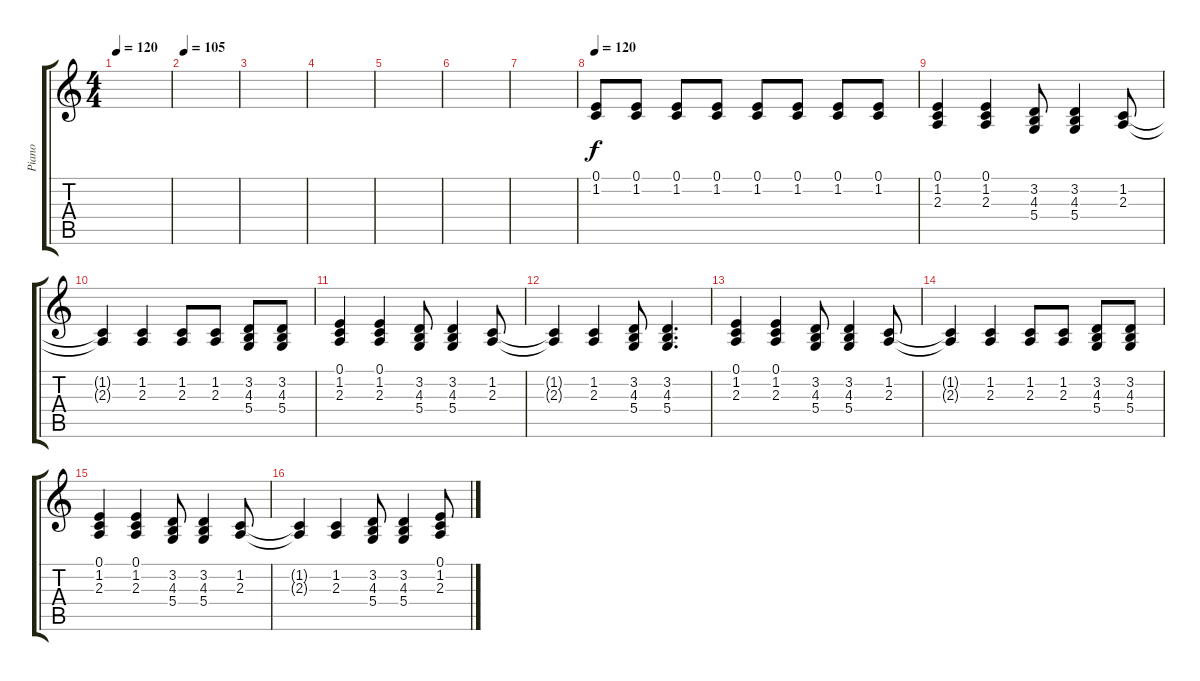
\track ("Piano" "Piano") {instrument brightacousticpiano}
\staff {score tabs}
\tuning (E4 B3 G3 D3 A2 E2) {hide}
\ts (4 4)
\tempo 120
\clef g2
\ks c
|
\tempo 105
|
|
|
|
|
|
\tempo 120
(0.1 1.2).8 (0.1 1.2).8 (0.1 1.2).8 (0.1 1.2).8 (0.1 1.2).8 (0.1 1.2).8 (0.1 1.2).8 (0.1 1.2).8 |
(0.1 1.2 2.3).4 (0.1 1.2 2.3).4 (3.2 4.3 5.4).8 (3.2 4.3 5.4).4 (1.2 2.3).8 |
(1.2{t} 2.3{t}).4 (1.2 2.3).4 (1.2 2.3).8 (1.2 2.3).8 (3.2 4.3 5.4).8 (3.2 4.3 5.4).8 |
(0.1 1.2 2.3).4 (0.1 1.2 2.3).4 (3.2 4.3 5.4).8 (3.2 4.3 5.4).4 (1.2 2.3).8 |
(1.2{t} 2.3{t}).4 (1.2 2.3).4 (3.2 4.3 5.4).8 (3.2 4.3 5.4).4{d} |
(0.1 1.2 2.3).4 (0.1 1.2 2.3).4 (3.2 4.3 5.4).8 (3.2 4.3 5.4).4 (1.2 2.3).8 |
(1.2{t} 2.3{t}).4 (1.2 2.3).4 (1.2 2.3).8 (1.2 2.3).8 (3.2 4.3 5.4).8 (3.2 4.3 5.4).8 |
(0.1 1.2 2.3).4 (0.1 1.2 2.3).4 (3.2 4.3 5.4).8 (3.2 4.3 5.4).4 (1.2 2.3).8 |
(1.2{t} 2.3{t}).4 (1.2 2.3).4 (3.2 4.3 5.4).8 (3.2 4.3 5.4).4 (0.1 1.2 2.3).8
